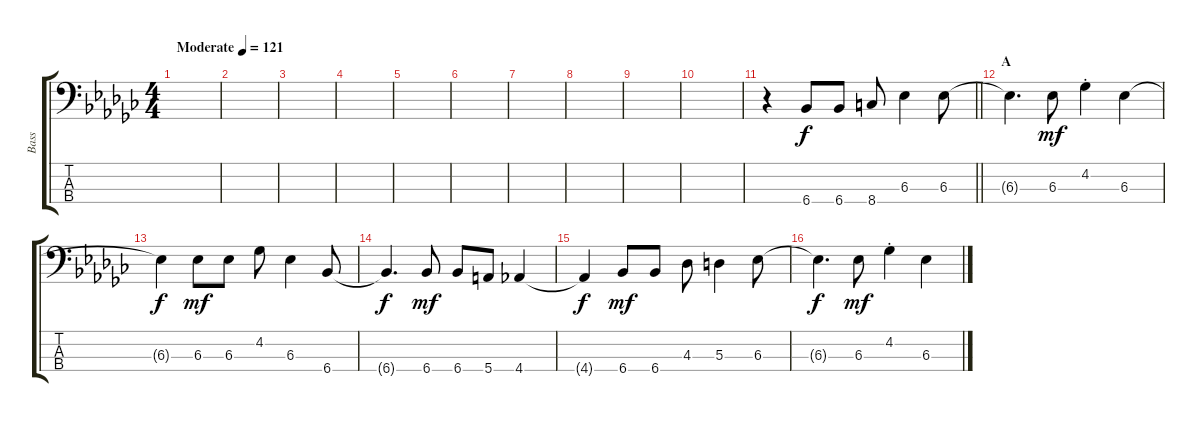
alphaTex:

\track ("Bass" "Bass") {instrument electricbasspick}
\staff {score tabs}
\tuning (G2 D2 A1 E1) {hide}
\ts (4 4)
\tempo (121 "Moderate")
\clef f4
\ks ebminor
|
|
|
|
|
|
|
|
|
|
\barLineRight lightlight
r.4 6.4.8 6.4.8 8.4.8 6.3.4 6.3.8 |
\section ("" "A")
6.3{t}.4{d dy f} 6.3.8{dy mf} 4.2{st}.4 6.3.4 |
6.3{t}.4{dy f} 6.3.8{dy mf} 6.3.8 4.2.8 6.3.4 6.4.8 |
6.4{t}.4{d dy f} 6.4.8{dy mf} 6.4.8 5.4.8 4.4.4 |
4.4{t}.4{dy f} 6.4.8{dy mf} 6.4.8 4.3.8 5.3.4 6.3.8 |
6.3{t}.4{d dy f} 6.3.8{dy mf} 4.2{st}.4 6.3.4
